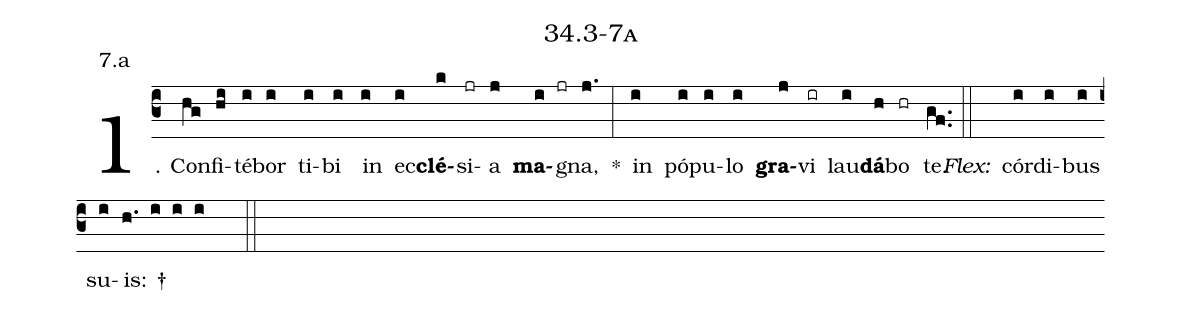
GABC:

name: 34.3-7a;
annotation: 7.a;
%%
(c3)1. Con(hg)fi(hi)té(i)bor(i) ti(i)bi(i) in(i) ec(i)<b>clé</b>(k)si(jr)a(j) <b>ma</b>(i jr)gna,(j.) *(:) in(i) pó(i)pu(i)lo(i) <b>gra</b>(j)vi(ir) lau(i)<b>dá</b>(h)bo(hr) te.(gf..) (::)
<i>Flex:</i>()  cór(i)di(i)bus(i) su(i)is: †(h. i i i  ::)

%E(i) u(i) o(j) u(i) a(h) e.(gf..) (::)
